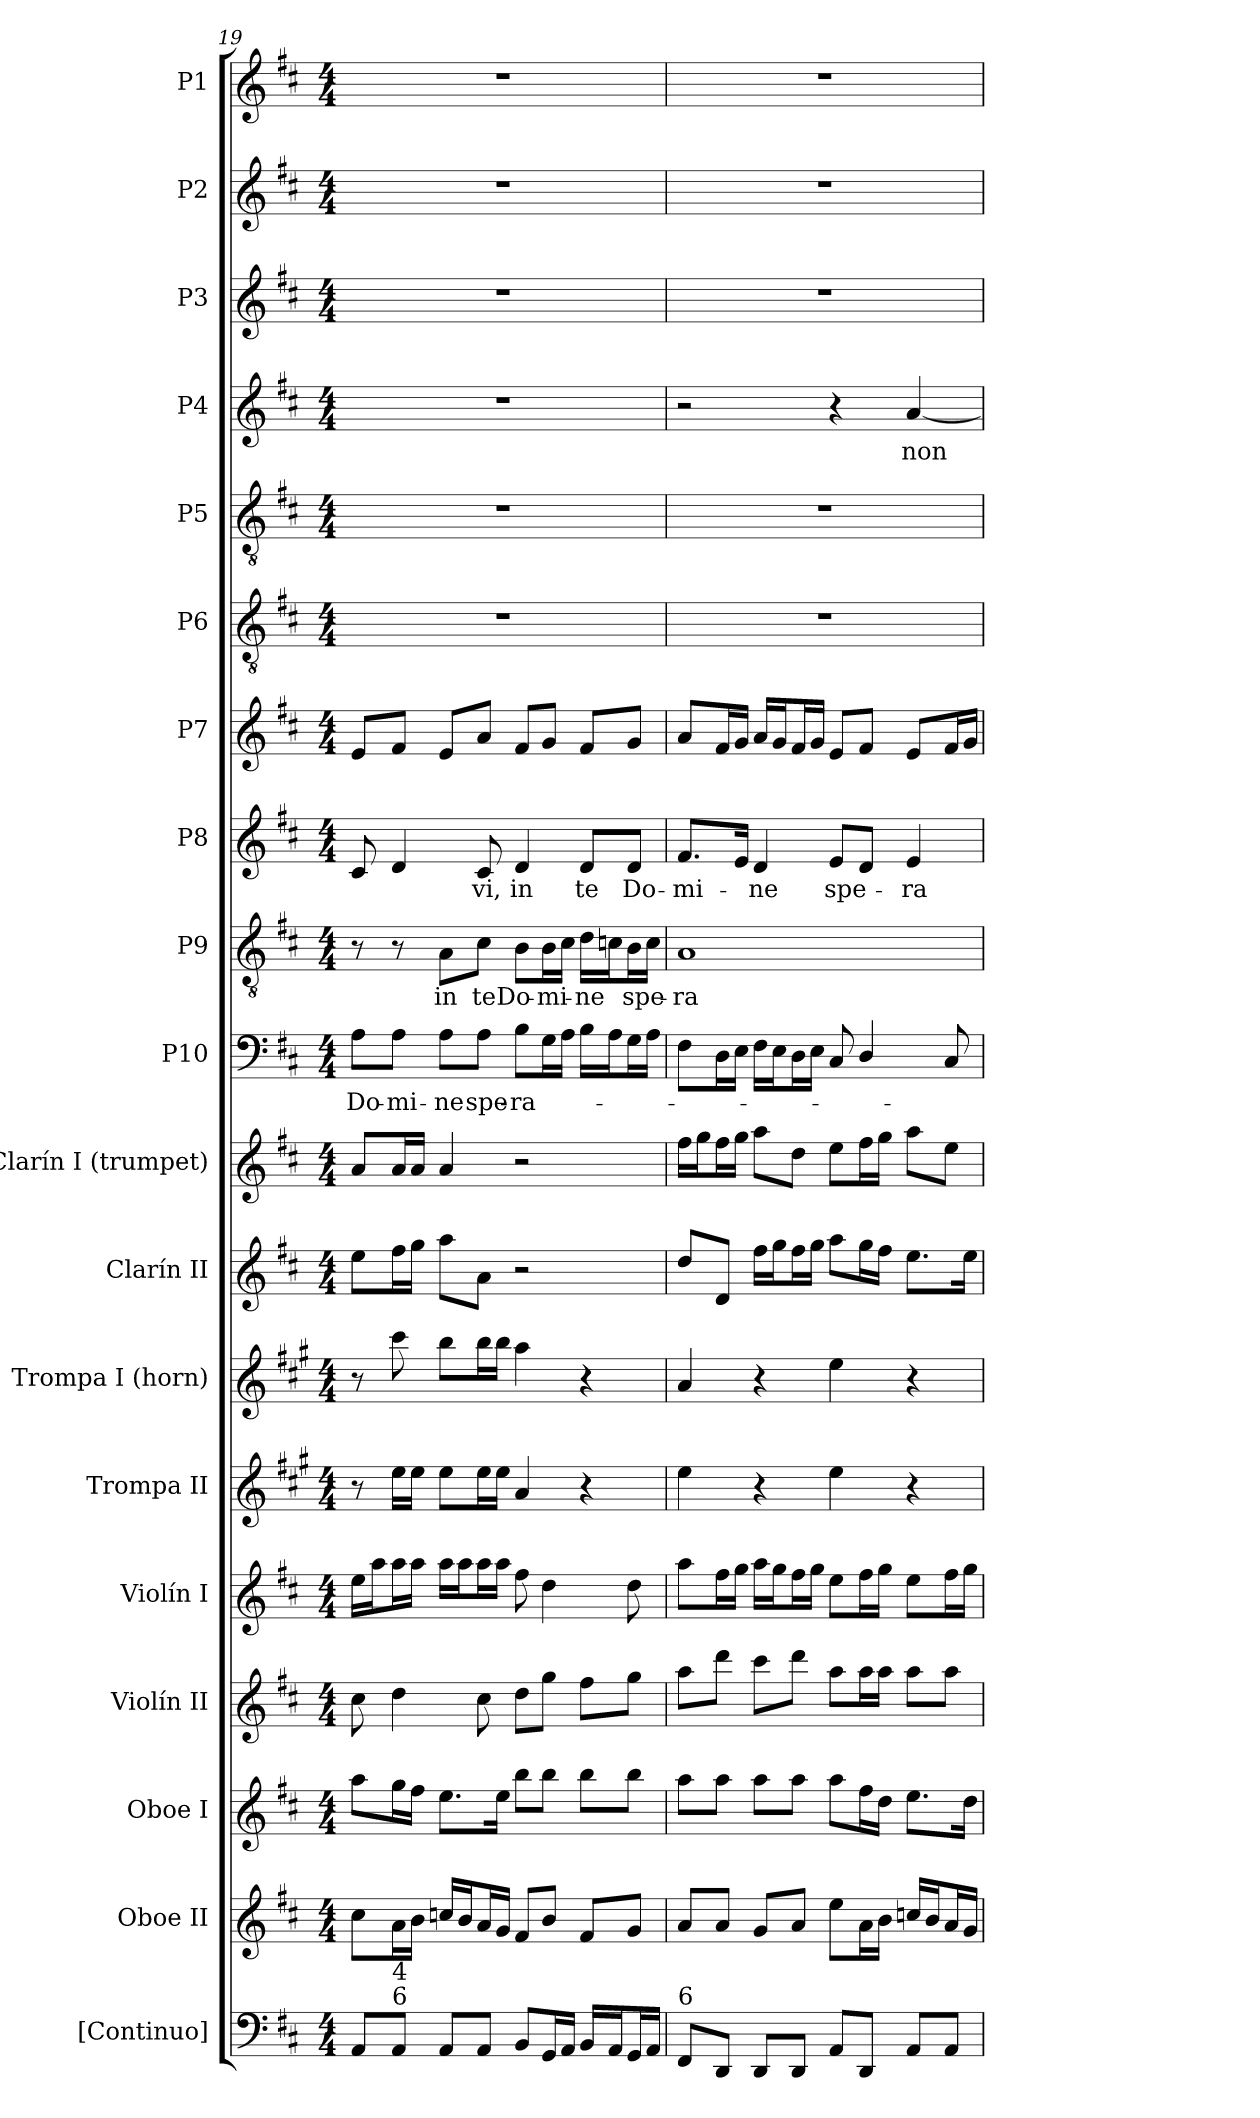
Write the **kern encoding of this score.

**kern	**kern	**kern	**kern	**kern	**kern	**kern	**kern	**kern	**kern	**text	**kern	**text	**kern	**text	**kern	**kern	**kern	**kern	**text	**kern	**kern	**kern
*part19	*part18	*part17	*part16	*part15	*part14	*part13	*part12	*part11	*part10	*part10	*part9	*part9	*part8	*part8	*part7	*part6	*part5	*part4	*part4	*part3	*part2	*part1
*staff19	*staff18	*staff17	*staff16	*staff15	*staff14	*staff13	*staff12	*staff11	*staff10	*staff10	*staff9	*staff9	*staff8	*staff8	*staff7	*staff6	*staff5	*staff4	*staff4	*staff3	*staff2	*staff1
*I"[Continuo]	*I"Oboe II	*I"Oboe I	*I"Violín II	*I"Violín I	*I"Trompa II	*I"Trompa I (horn)	*I"Clarín II	*I"Clarín I (trumpet)	*I"P10	*	*I"P9	*	*I"P8	*	*I"P7	*I"P6	*I"P5	*I"P4	*	*I"P3	*I"P2	*I"P1
*I'Cont.	*I'Ob. I	*I'Ob. I	*I'Vln. II	*I'Vln. I	*	*	*	*	*	*	*	*	*	*	*	*	*	*	*	*	*	*
*clefF4	*clefG2	*clefG2	*clefG2	*clefG2	*clefG2	*clefG2	*clefG2	*clefG2	*clefF4	*	*clefGv2	*	*clefG2	*	*clefG2	*clefGv2	*clefGv2	*clefG2	*	*clefG2	*clefG2	*clefG2
*	*	*	*	*	*ITrd4c7	*ITrd4c7	*	*	*	*	*ITrd7c12	*	*	*	*	*ITrd7c12	*ITrd7c12	*	*	*	*	*
*k[f#c#]	*k[f#c#]	*k[f#c#]	*k[f#c#]	*k[f#c#]	*k[f#c#]	*k[f#c#]	*k[f#c#]	*k[f#c#]	*k[f#c#]	*	*k[f#c#]	*	*k[f#c#]	*	*k[f#c#]	*k[f#c#]	*k[f#c#]	*k[f#c#]	*	*k[f#c#]	*k[f#c#]	*k[f#c#]
*D:	*D:	*D:	*D:	*D:	*D:	*D:	*D:	*D:	*D:	*	*D:	*	*D:	*	*D:	*D:	*D:	*D:	*	*D:	*D:	*D:
*M4/4	*M4/4	*M4/4	*M4/4	*M4/4	*M4/4	*M4/4	*M4/4	*M4/4	*M4/4	*	*M4/4	*	*M4/4	*	*M4/4	*M4/4	*M4/4	*M4/4	*	*M4/4	*M4/4	*M4/4
=19	=19	=19	=19	=19	=19	=19	=19	=19	=19	=19	=19	=19	=19	=19	=19	=19	=19	=19	=19	=19	=19	=19
!	!	!	!	!	!	!	!	!	!	!LO:LY:b:color=#000000	!	!	!	!	!	!	!	!	!	!	!	!
8AAi/L	8cc#i\L	8aai\L	8cc#i\	16eei\LL	8r	8r	8eei\L	8ai/L	8Ai\L	Do-	8r	.	8c#i/	.	8ei/L	1r	1r	1r	.	1r	1r	1r
.	.	.	.	16aai\J	.	.	.	.	.	.	.	.	.	.	.	.	.	.	.	.	.	.
!LO:TX:a:t=6	!	!	!	!	!	!	!	!	!	!	!	!	!	!	!	!	!	!	!	!	!	!
!LO:TX:a:t=4	!	!	!	!	!	!	!	!	!	!	!	!	!	!	!	!	!	!	!	!	!	!
!	!	!	!	!	!	!	!	!	!	!LO:LY:b:color=#000000	!	!	!	!	!	!	!	!	!	!	!	!
8AAi/J	16ai\L	16ggi\L	4ddi\	16aai\L	16ai\LL	8ff#i\	16ff#i\L	16ai/L	8Ai\J	-mi-	8r	.	4di/	.	8f#i/J	.	.	.	.	.	.	.
.	16bi\JJ	16ff#i\JJ	.	16aai\JJ	16ai\JJ	.	16ggi\JJ	16ai/JJ	.	.	.	.	.	.	.	.	.	.	.	.	.	.
!	!	!	!	!	!	!	!	!	!	!LO:LY:b:color=#000000	!	!	!	!	!	!	!	!	!	!	!	!
!	!	!	!	!	!	!	!	!	!	!	!	!LO:LY:b:color=#000000	!	!	!	!	!	!	!	!	!	!
8AAi/L	16ccni/LL	8.eei\L	.	16aai\LL	8ai\L	8eei\L	8aai\L	4ai/	8Ai\L	-ne	8AAi\L	in	.	.	8ei/L	.	.	.	.	.	.	.
.	16bi/J	.	.	16aai\J	.	.	.	.	.	.	.	.	.	.	.	.	.	.	.	.	.	.
!	!	!	!	!	!	!	!	!	!	!LO:LY:b:color=#000000	!	!	!	!	!	!	!	!	!	!	!	!
!	!	!	!	!	!	!	!	!	!	!	!	!LO:LY:b:color=#000000	!	!	!	!	!	!	!	!	!	!
!	!	!	!	!	!	!	!	!	!	!	!	!	!	!LO:LY:b:color=#000000	!	!	!	!	!	!	!	!
8AAi/J	16ai/L	.	8cc#i\	16aai\L	16ai\L	16eei\L	8ai\J	.	8Ai\J	spe-	8C#i\J	te	8c#i/	-vi,	8ai/J	.	.	.	.	.	.	.
.	16gi/JJ	16eei\Jk	.	16aai\JJ	16ai\JJ	16eei\JJ	.	.	.	.	.	.	.	.	.	.	.	.	.	.	.	.
!	!	!	!	!	!	!	!	!	!	!LO:LY:b:color=#000000	!	!	!	!	!	!	!	!	!	!	!	!
!	!	!	!	!	!	!	!	!	!	!	!	!LO:LY:b:color=#000000	!	!	!	!	!	!	!	!	!	!
!	!	!	!	!	!	!	!	!	!	!	!	!	!	!LO:LY:b:color=#000000	!	!	!	!	!	!	!	!
8BBi/L	8f#i/L	8bbi\L	8ddi\L	8ff#i\	4di/	4ddi\	2r	2r	8Bi\L	-ra-	8BBi\L	Do-	4di/	in	8f#i/L	.	.	.	.	.	.	.
!	!	!	!	!	!	!	!	!	!	!	!	!LO:LY:b:color=#000000	!	!	!	!	!	!	!	!	!	!
16GGi/L	8bi/J	8bbi\J	8ggi\J	4ddi\	.	.	.	.	16Gi\L	.	16BBi\L	-mi-	.	.	8gi/J	.	.	.	.	.	.	.
16AAi/JJ	.	.	.	.	.	.	.	.	16Ai\JJ	.	16C#i\JJ	.	.	.	.	.	.	.	.	.	.	.
!	!	!	!	!	!	!	!	!	!	!	!	!LO:LY:b:color=#000000	!	!	!	!	!	!	!	!	!	!
!	!	!	!	!	!	!	!	!	!	!	!	!	!	!LO:LY:b:color=#000000	!	!	!	!	!	!	!	!
16BBi/LL	8f#i/L	8bbi\L	8ff#i\L	.	4r	4r	.	.	16Bi\LL	.	16Di\LL	-ne	8di/L	te	8f#i/L	.	.	.	.	.	.	.
16AAi/J	.	.	.	.	.	.	.	.	16Ai\J	.	16Cni\J	.	.	.	.	.	.	.	.	.	.	.
!	!	!	!	!	!	!	!	!	!	!	!	!LO:LY:b:color=#000000	!	!	!	!	!	!	!	!	!	!
!	!	!	!	!	!	!	!	!	!	!	!	!	!	!LO:LY:b:color=#000000	!	!	!	!	!	!	!	!
16GGi/L	8gi/J	8bbi\J	8ggi\J	8ddi\	.	.	.	.	16Gi\L	.	16BBi\L	spe-	8di/J	Do-	8gi/J	.	.	.	.	.	.	.
16AAi/JJ	.	.	.	.	.	.	.	.	16Ai\JJ	.	16Ci\JJ	.	.	.	.	.	.	.	.	.	.	.
=20	=20	=20	=20	=20	=20	=20	=20	=20	=20	=20	=20	=20	=20	=20	=20	=20	=20	=20	=20	=20	=20	=20
!	!	!	!	!	!	!	!	!	!	!	!	!LO:LY:b:color=#000000	!	!	!	!	!	!	!	!	!	!
!LO:TX:a:t=6	!	!	!	!	!	!	!	!	!	!	!	!	!	!	!	!	!	!	!	!	!	!
!	!	!	!	!	!	!	!	!	!	!	!	!	!	!LO:LY:b:color=#000000	!	!	!	!	!	!	!	!
8FF#i/L	8ai/L	8aai\L	8aai\L	8aai\L	4ai\	4di/	8ddi/L	16ff#i\LL	8F#i\L	.	1AAi	-ra-	8.f#i/L	-mi-	8ai/L	1r	1r	2r	.	1r	1r	1r
.	.	.	.	.	.	.	.	16ggi\J	.	.	.	.	.	.	.	.	.	.	.	.	.	.
8DDi/J	8ai/J	8aai\J	8dddi\J	16ff#i\L	.	.	8di/J	16ff#i\L	16Di\L	.	.	.	.	.	16f#i/L	.	.	.	.	.	.	.
.	.	.	.	16ggi\JJ	.	.	.	16ggi\JJ	16Ei\JJ	.	.	.	16ei/Jk	.	16gi/JJ	.	.	.	.	.	.	.
!	!	!	!	!	!	!	!	!	!	!	!	!	!	!LO:LY:b:color=#000000	!	!	!	!	!	!	!	!
8DDi/L	8gi/L	8aai\L	8ccc#i\L	16aai\LL	4r	4r	16ff#i\LL	8aai\L	16F#i\LL	.	.	.	4di/	-ne	16ai/LL	.	.	.	.	.	.	.
.	.	.	.	16ggi\J	.	.	16ggi\J	.	16Ei\J	.	.	.	.	.	16gi/J	.	.	.	.	.	.	.
8DDi/J	8ai/J	8aai\J	8dddi\J	16ff#i\L	.	.	16ff#i\L	8ddi\J	16Di\L	.	.	.	.	.	16f#i/L	.	.	.	.	.	.	.
.	.	.	.	16ggi\JJ	.	.	16ggi\JJ	.	16Ei\JJ	.	.	.	.	.	16gi/JJ	.	.	.	.	.	.	.
!	!	!	!	!	!	!	!	!	!	!	!	!	!	!LO:LY:b:color=#000000	!	!	!	!	!	!	!	!
8AAi/L	8eei\L	8aai\L	8aai\L	8eei\L	4ai\	4ai\	8aai\L	8eei\L	8C#i/	.	.	.	8ei/L	spe-	8ei/L	.	.	4r	.	.	.	.
8DDi/J	16ai\L	16ff#i\L	16aai\L	16ff#i\L	.	.	16ggi\L	16ff#i\L	4Di/	.	.	.	8di/J	.	8f#i/J	.	.	.	.	.	.	.
.	16bi\JJ	16ddi\JJ	16aai\JJ	16ggi\JJ	.	.	16ff#i\JJ	16ggi\JJ	.	.	.	.	.	.	.	.	.	.	.	.	.	.
!	!	!	!	!	!	!	!	!	!	!	!	!	!	!LO:LY:b:color=#000000	!	!	!	!	!	!	!	!
!	!	!	!	!	!	!	!	!	!	!	!	!	!	!	!	!	!	!	!LO:LY:b:color=#000000	!	!	!
8AAi/L	16ccni/LL	8.eei\L	8aai\L	8eei\L	4r	4r	8.eei\L	8aai\L	.	.	.	.	4ei/	-ra-	8ei/L	.	.	[4ai/	non	.	.	.
.	16bi/J	.	.	.	.	.	.	.	.	.	.	.	.	.	.	.	.	.	.	.	.	.
8AAi/J	16ai/L	.	8aai\J	16ff#i\L	.	.	.	8eei\J	8C#i/	.	.	.	.	.	16f#i/L	.	.	.	.	.	.	.
.	16gi/JJ	16ddi\Jk	.	16ggi\JJ	.	.	16eei\Jk	.	.	.	.	.	.	.	16gi/JJ	.	.	.	.	.	.	.
=	=	=	=	=	=	=	=	=	=	=	=	=	=	=	=	=	=	=	=	=	=	=
*-	*-	*-	*-	*-	*-	*-	*-	*-	*-	*-	*-	*-	*-	*-	*-	*-	*-	*-	*-	*-	*-	*-
